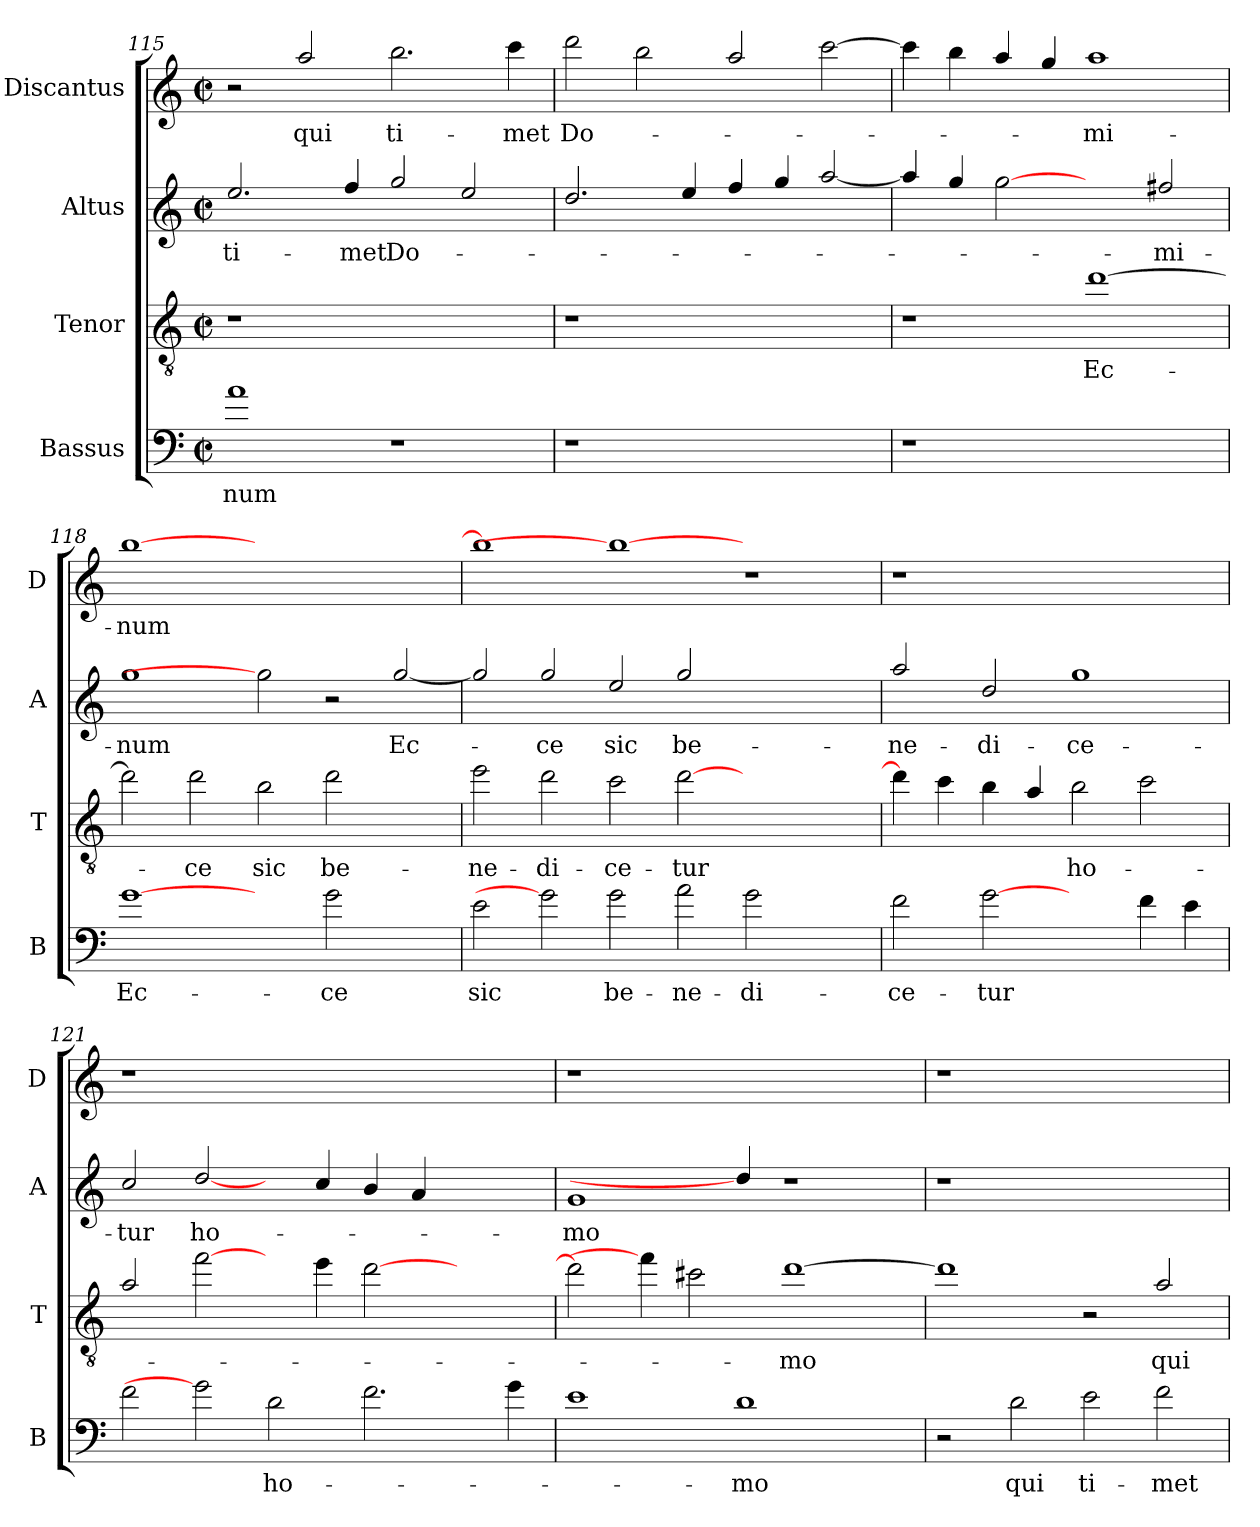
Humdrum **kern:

**kern	**text	**kern	**text	**kern	**text	**kern	**text
*part4	*part4	*part3	*part3	*part2	*part2	*part1	*part1
*staff4	*staff4	*staff3	*staff3	*staff2	*staff2	*staff1	*staff1
*I"Bassus	*	*I"Tenor	*	*I"Altus	*	*I"Discantus	*
*I'B	*	*I'T	*	*I'A	*	*I'D	*
*clefF4	*	*clefGv2	*	*clefG2	*	*clefG2	*
*ITrd7c12	*	*ITrd7c12	*	*ITrd7c12	*	*ITrd7c12	*
*k[]	*	*k[]	*	*k[]	*	*k[]	*
*C:	*	*C:	*	*C:	*	*C:	*
*M2/2	*	*M2/2	*	*M2/2	*	*M2/2	*
*met(c|)	*	*met(c|)	*	*met(c|)	*	*met(c|)	*
=115	=115	=115	=115	=115	=115	=115	=115
!	!LO:LY:b	!	!	!	!LO:LY:b	!	!
1A	-num	1r	.	2.e/	ti-	2r	.
!	!	!	!	!	!	!	!LO:LY:b
.	.	.	.	.	.	2a/	qui
!	!	!	!	!	!LO:LY:b	!	!
.	.	.	.	4f/	-met	.	.
!	!	!	!	!	!LO:LY:b	!	!LO:LY:b
1r	.	1ryy	.	2g/	Do-	2.b\	ti-
.	.	.	.	2e/	.	.	.
!	!	!	!	!	!	!	!LO:LY:b
.	.	.	.	.	.	4cc\	-met
=116	=116	=116	=116	=116	=116	=116	=116
!	!	!	!	!	!	!	!LO:LY:b
1r	.	1r	.	2.d/	.	2dd\	Do-
.	.	.	.	.	.	2b\	.
.	.	.	.	4e/	.	.	.
1ryy	.	1ryy	.	4f/	.	2a/	.
.	.	.	.	4g/	.	.	.
.	.	.	.	[2a/	.	[2cc\	.
!!LO:LB:g=z
=117	=117	=117	=117	=117	=117	=117	=117
1r	.	1r	.	4a/]	.	4cc\]	.
.	.	.	.	4g/	.	4b\	.
.	.	.	.	[2g	.	4a/	.
.	.	.	.	.	.	4g/	.
!	!	!	!LO:LY:b	!	!	!	!LO:LY:b
1ryy	.	[1d	Ec-	2ryy	.	1a	-mi-
!	!	!	!	!	!LO:LY:b	!	!
.	.	.	.	2f#X/	-mi-	.	.
=118	=118	=118	=118	=118	=118	=118	=118
!	!LO:LY:b	!	!	!	!LO:LY:b	!	!LO:LY:b
[1G	Ec-	2d\]	.	1g	-num	[1b	-num
!	!	!	!LO:LY:b	!	!	!	!
.	.	2d\	-ce	.	.	.	.
!	!	!	!LO:LY:b	!	!	!	!
2ryy	.	2B\	sic	2g]	.	1.ryy	.
!	!LO:LY:b	!	!LO:LY:b	!	!	!	!
2G\	-ce	2d\	be-	2r	.	.	.
!	!	!	!	!	!LO:LY:b	!	!
2ryy	.	2ryy	.	[2g/	Ec-	.	.
=119	=119	=119	=119	=119	=119	=119	=119
!	!LO:LY:b	!	!LO:LY:b	!	!	!	!
2E\	sic	2e\	-ne-	2g/]	.	1b]	.
!	!	!	!LO:LY:b	!	!LO:LY:b	!	!
2G]	.	2d\	-di-	2g/	-ce	.	.
!	!LO:LY:b	!	!LO:LY:b	!	!LO:LY:b	!	!
2G\	be-	2c\	-ce-	2e/	sic	1b_	.
!	!LO:LY:b	!	!LO:LY:b	!	!LO:LY:b	!	!
2A\	-ne-	[2d\	-tur	2g/	be-	.	.
!	!LO:LY:b	!	!	!	!	!	!
2G\	-di-	1ryy	.	1ryy	.	1r	.
2ryy	.	.	.	.	.	.	.
=120	=120	=120	=120	=120	=120	=120	=120
!	!LO:LY:b	!	!	!	!LO:LY:b	!	!
2F\	-ce-	4d\]	.	2a/	-ne-	1r	.
.	.	4c\	.	.	.	.	.
!	!LO:LY:b	!	!	!	!LO:LY:b	!	!
[2G	-tur	4B\	.	2d/	-di-	.	.
.	.	4A/	.	.	.	.	.
!	!	!	!LO:LY:b	!	!LO:LY:b	!	!
2ryy	.	2B\	ho-	1g	-ce-	1ryy	.
4F\	.	2c\	.	.	.	.	.
4E\	.	.	.	.	.	.	.
=121	=121	=121	=121	=121	=121	=121	=121
!	!	!	!	!	!LO:LY:b	!	!
2F\	.	2A/	.	2c/	-tur	1r	.
!	!	!	!	!	!LO:LY:b	!	!
2G]	.	[2f\	.	[2d/	ho-	.	.
!	!LO:LY:b	!	!	!	!	!	!
2D\	ho-	4ryy	.	4ryy	.	1.ryy	.
.	.	4e\	.	4c/	.	.	.
2.F\	.	[2d\	.	4B/	.	.	.
.	.	.	.	4A/	.	.	.
.	.	2ryy	.	2ryy	.	.	.
4G\	.	.	.	.	.	.	.
!!LO:PB:g=z
=122	=122	=122	=122	=122	=122	=122	=122
!	!	!	!	!	!LO:LY:b	!	!
1E	.	2d\]	.	1G	-mo	1r	.
.	.	4f\]	.	.	.	.	.
.	.	2c#X\	.	.	.	.	.
!	!LO:LY:b	!	!	!	!	!	!
1D	-mo	.	.	4d/]	.	1ryy	.
!	!	!	!LO:LY:b	!	!	!	!
.	.	[1d	-mo	1r	.	.	.
4ryy	.	.	.	.	.	4ryy	.
=123	=123	=123	=123	=123	=123	=123	=123
2r	.	1d]	.	1r	.	1r	.
!	!LO:LY:b	!	!	!	!	!	!
2D\	qui	.	.	.	.	.	.
!	!LO:LY:b	!	!	!	!	!	!
2E\	ti-	2r	.	1ryy	.	1ryy	.
!	!LO:LY:b	!	!LO:LY:b	!	!	!	!
2F\	-met	2A/	qui	.	.	.	.
=	=	=	=	=	=	=	=
*-	*-	*-	*-	*-	*-	*-	*-
